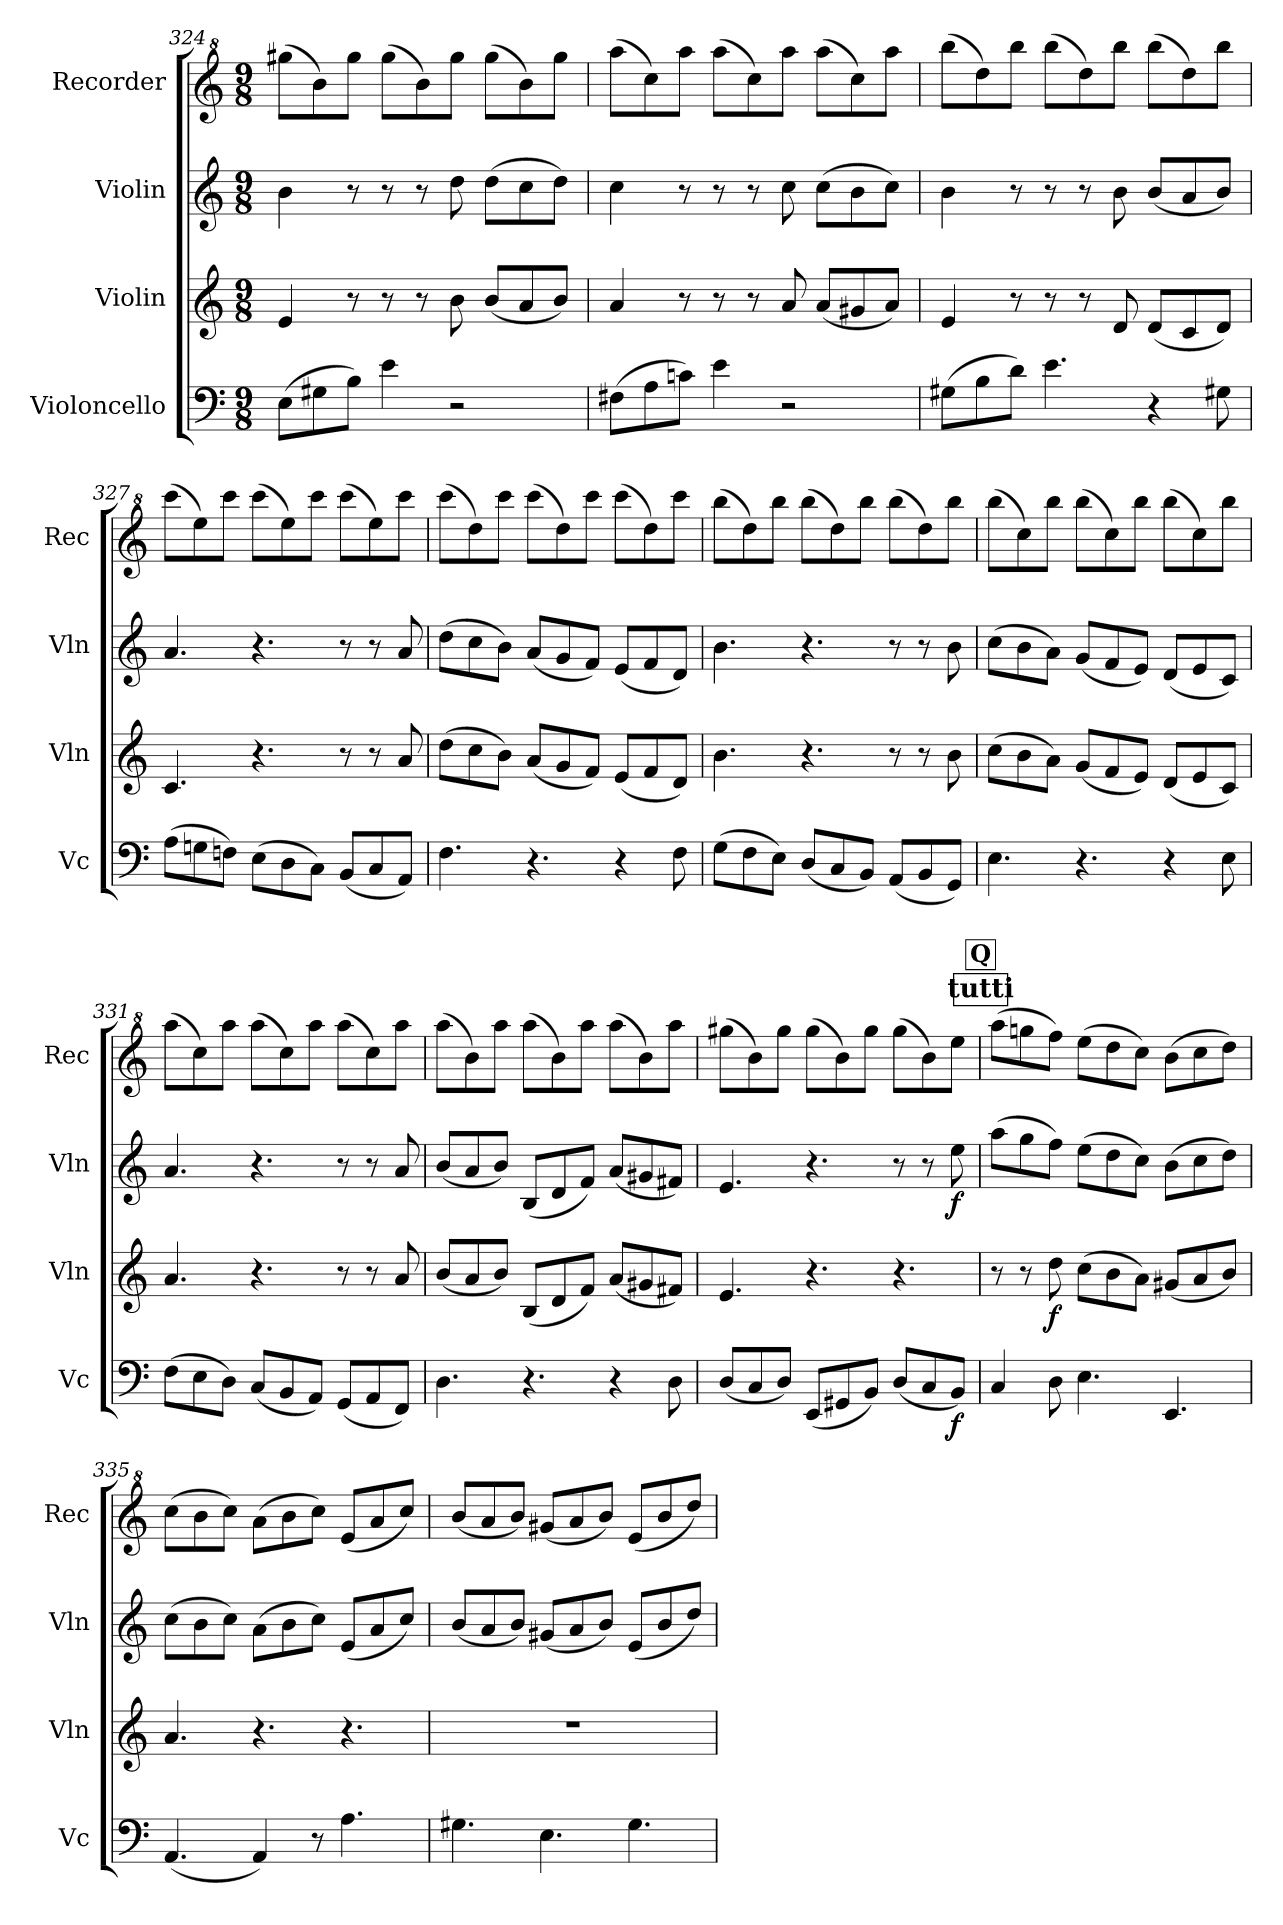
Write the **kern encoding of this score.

**kern	**dynam	**kern	**dynam	**kern	**dynam	**kern
*part4	*part4	*part3	*part3	*part2	*part2	*part1
*staff4	*staff4	*staff3	*staff3	*staff2	*staff2	*staff1
*I"Violoncello	*	*I"Violin	*	*I"Violin	*	*I"Recorder
*I'Vc	*	*I'Vln	*	*I'Vln	*	*I'Rec
!!LO:PB:g=z
*clefF4	*	*clefG2	*	*clefG2	*	*clefG^2
*k[]	*	*k[]	*	*k[]	*	*k[]
*M9/8	*	*M9/8	*	*M9/8	*	*M9/8
=324	=324	=324	=324	=324	=324	=324
(8E\L	.	4e/	.	4b\	.	(8ggg#X\L
8G#X\	.	.	.	.	.	8bb\)
8B\J)	.	8r	.	8r	.	8ggg#\J
4e\	.	8r	.	8r	.	(8ggg#\L
.	.	8r	.	8r	.	8bb\)
2r	.	8b\	.	8dd\	.	8ggg#\J
.	.	(8b/L	.	(8dd\L	.	(8ggg#\L
.	.	8a/	.	8cc\	.	8bb\)
.	.	8b/J)	.	8dd\J)	.	8ggg#\J
=325	=325	=325	=325	=325	=325	=325
(8F#X\L	.	4a/	.	4cc\	.	(8aaa\L
8A\	.	.	.	.	.	8ccc\)
8cn\J)	.	8r	.	8r	.	8aaa\J
4e\	.	8r	.	8r	.	(8aaa\L
.	.	8r	.	8r	.	8ccc\)
2r	.	8a/	.	8cc\	.	8aaa\J
.	.	(8a/L	.	(8cc\L	.	(8aaa\L
.	.	8g#X/	.	8b\	.	8ccc\)
.	.	8a/J)	.	8cc\J)	.	8aaa\J
=326	=326	=326	=326	=326	=326	=326
(8G#X\L	.	4e/	.	4b\	.	(8bbb\L
8B\	.	.	.	.	.	8ddd\)
8d\J)	.	8r	.	8r	.	8bbb\J
4.e\	.	8r	.	8r	.	(8bbb\L
.	.	8r	.	8r	.	8ddd\)
.	.	8d/	.	8b\	.	8bbb\J
4r	.	(8d/L	.	(8b/L	.	(8bbb\L
.	.	8c/	.	8a/	.	8ddd\)
8G#X\	.	8d/J)	.	8b/J)	.	8bbb\J
=327	=327	=327	=327	=327	=327	=327
(8A\L	.	4.c/	.	4.a/	.	(8cccc\L
8Gn\	.	.	.	.	.	8eee\)
8Fn\J)	.	.	.	.	.	8cccc\J
(8E\L	.	4.r	.	4.r	.	(8cccc\L
8D\	.	.	.	.	.	8eee\)
8C\J)	.	.	.	.	.	8cccc\J
(8BB/L	.	8r	.	8r	.	(8cccc\L
8C/	.	8r	.	8r	.	8eee\)
8AA/J)	.	8a/	.	8a/	.	8cccc\J
!!LO:LB:g=z
=328	=328	=328	=328	=328	=328	=328
4.F\	.	(8dd\L	.	(8dd\L	.	(8cccc\L
.	.	8cc\	.	8cc\	.	8ddd\)
.	.	8b\J)	.	8b\J)	.	8cccc\J
4.r	.	(8a/L	.	(8a/L	.	(8cccc\L
.	.	8g/	.	8g/	.	8ddd\)
.	.	8f/J)	.	8f/J)	.	8cccc\J
4r	.	(8e/L	.	(8e/L	.	(8cccc\L
.	.	8f/	.	8f/	.	8ddd\)
8F\	.	8d/J)	.	8d/J)	.	8cccc\J
=329	=329	=329	=329	=329	=329	=329
(8G\L	.	4.b\	.	4.b\	.	(8bbb\L
8F\	.	.	.	.	.	8ddd\)
8E\J)	.	.	.	.	.	8bbb\J
(8D/L	.	4.r	.	4.r	.	(8bbb\L
8C/	.	.	.	.	.	8ddd\)
8BB/J)	.	.	.	.	.	8bbb\J
(8AA/L	.	8r	.	8r	.	(8bbb\L
8BB/	.	8r	.	8r	.	8ddd\)
8GG/J)	.	8b\	.	8b\	.	8bbb\J
=330	=330	=330	=330	=330	=330	=330
4.E\	.	(8cc\L	.	(8cc\L	.	(8bbb\L
.	.	8b\	.	8b\	.	8ccc\)
.	.	8a\J)	.	8a\J)	.	8bbb\J
4.r	.	(8g/L	.	(8g/L	.	(8bbb\L
.	.	8f/	.	8f/	.	8ccc\)
.	.	8e/J)	.	8e/J)	.	8bbb\J
4r	.	(8d/L	.	(8d/L	.	(8bbb\L
.	.	8e/	.	8e/	.	8ccc\)
8E\	.	8c/J)	.	8c/J)	.	8bbb\J
=331	=331	=331	=331	=331	=331	=331
(8F\L	.	4.a/	.	4.a/	.	(8aaa\L
8E\	.	.	.	.	.	8ccc\)
8D\J)	.	.	.	.	.	8aaa\J
(8C/L	.	4.r	.	4.r	.	(8aaa\L
8BB/	.	.	.	.	.	8ccc\)
8AA/J)	.	.	.	.	.	8aaa\J
(8GG/L	.	8r	.	8r	.	(8aaa\L
8AA/	.	8r	.	8r	.	8ccc\)
8FF/J)	.	8a/	.	8a/	.	8aaa\J
!!LO:LB:g=z
=332	=332	=332	=332	=332	=332	=332
4.D\	.	(8b/L	.	(8b/L	.	(8aaa\L
.	.	8a/	.	8a/	.	8bb\)
.	.	8b/J)	.	8b/J)	.	8aaa\J
4.r	.	(8B/L	.	(8B/L	.	(8aaa\L
.	.	8d/	.	8d/	.	8bb\)
.	.	8f/J)	.	8f/J)	.	8aaa\J
4r	.	(8a/L	.	(8a/L	.	(8aaa\L
.	.	8g#X/	.	8g#X/	.	8bb\)
8D\	.	8f#X/J)	.	8f#X/J)	.	8aaa\J
=333	=333	=333	=333	=333	=333	=333
(8D/L	.	4.e/	.	4.e/	.	(8ggg#X\L
8C/	.	.	.	.	.	8bb\)
8D/J)	.	.	.	.	.	8ggg#\J
(8EE/L	.	4.r	.	4.r	.	(8ggg#\L
8GG#X/	.	.	.	.	.	8bb\)
8BB/J)	.	.	.	.	.	8ggg#\J
(8D/L	.	4.r	.	8r	.	(8ggg#\L
8C/	.	.	.	8r	.	8bb\)
!	!LO:DY:b	!	!	!	!LO:DY:b	!
8BB/J)	f	.	.	8ee\	f	8eee\J
!!LO:REH:place=s1:a:t=tutti
!!LO:REH:place=s1:a:B:fs=14:t=Q
=334	=334	=334	=334	=334	=334	=334
4C/	.	8r	.	(8aa\L	.	(8aaa\L
.	.	8r	.	8gg\	.	8gggn\
!	!	!	!LO:DY:b	!	!	!
8D\	.	8dd\	f	8ff\J)	.	8fff\J)
4.E\	.	(8cc\L	.	(8ee\L	.	(8eee\L
.	.	8b\	.	8dd\	.	8ddd\
.	.	8a\J)	.	8cc\J)	.	8ccc\J)
4.EE/	.	(8g#X/L	.	(8b\L	.	(8bb\L
.	.	8a/	.	8cc\	.	8ccc\
.	.	8b/J)	.	8dd\J)	.	8ddd\J)
=335	=335	=335	=335	=335	=335	=335
(4.AA/	.	4.a/	.	(8cc\L	.	(8ccc\L
.	.	.	.	8b\	.	8bb\
.	.	.	.	8cc\J)	.	8ccc\J)
4AA/)	.	4.r	.	(8a\L	.	(8aa\L
.	.	.	.	8b\	.	8bb\
8r	.	.	.	8cc\J)	.	8ccc\J)
4.A\	.	4.r	.	(8e/L	.	(8ee/L
.	.	.	.	8a/	.	8aa/
.	.	.	.	8cc/J)	.	8ccc/J)
!!LO:PB:g=z
=336	=336	=336	=336	=336	=336	=336
4.G#X\	.	8%9r	.	(8b/L	.	(8bb/L
.	.	.	.	8a/	.	8aa/
.	.	.	.	8b/J)	.	8bb/J)
4.E\	.	.	.	(8g#X/L	.	(8gg#X/L
.	.	.	.	8a/	.	8aa/
.	.	.	.	8b/J)	.	8bb/J)
4.G#\	.	.	.	(8e/L	.	(8ee/L
.	.	.	.	8b/	.	8bb/
.	.	.	.	8dd/J)	.	8ddd/J)
=	=	=	=	=	=	=
*-	*-	*-	*-	*-	*-	*-
